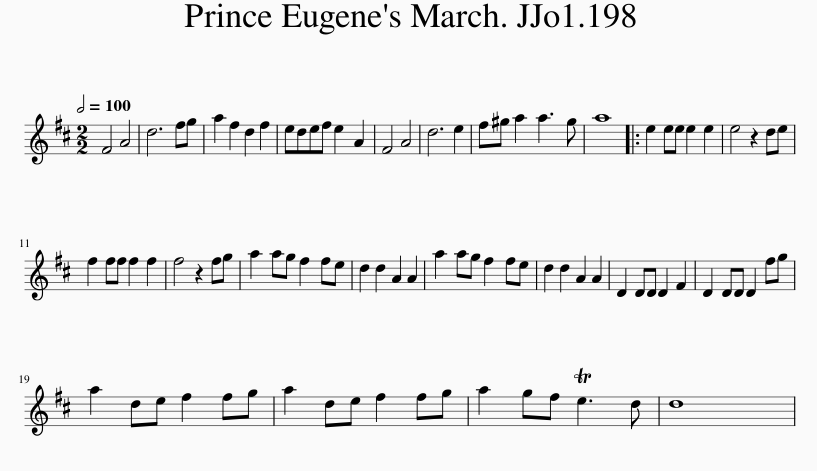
X:1
L:1/8
Q:1/2=100
M:2/2
I:linebreak $
K:D
V:1 treble
V:1
 F4 A4 | d6 fg | a2 f2 d2 f2 | edef e2 A2 | F4 A4 | %5
 d6 e2 | f^g a2 a3 g | a8 |: e2 ee e2 e2 | e4 z2 de |$ %10
 f2 ff f2 f2 | f4 z2 fg | a2 ag f2 fe | d2 d2 A2 A2 | a2 ag f2 fe | %15
 d2 d2 A2 A2 | D2 DD D2 F2 | D2 DD D2 fg |$ a2 de f2 fg | a2 de f2 fg | %20
 a2 gf Te3 d | d8 | %22
